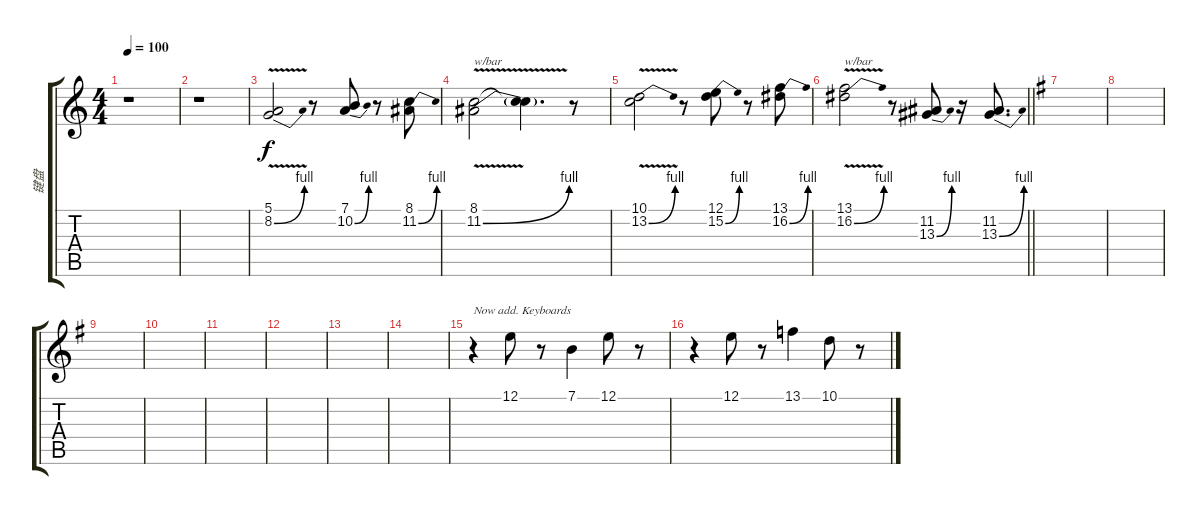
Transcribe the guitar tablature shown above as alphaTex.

\track ("键盘" "键盘") {instrument flute}
\staff {score tabs}
\tuning (E4 B3 G3 D3 A2 E2) {hide}
\ts (4 4)
\tempo 100
\clef g2
\ks c
r.1{dy f} |
r.1 |
(5.1 8.2{be (bend 0 0 60 4) v}).2{volume 14 instrument overdrivenguitar} r.8 (7.1 10.2{be (bend 0 0 60 4)}).8 r.8 (8.1 11.2{be (bend 0 0 60 4)}).8 |
(8.1 11.2{be (bend 0 0 60 4) v}).2{txt "w/bar"} (8.1{t} 11.2{t}).4{d} r.8 |
(10.1 13.2{be (bend 0 0 60 4) v}).2 r.8 (12.1 15.2{be (bend 0 0 60 4)}).8 r.8 (13.1 16.2{be (bend 0 0 60 4)}).8 |
\barLineRight lightlight
(13.1 16.2{be (bend 0 0 60 4) v}).2{txt "w/bar"} r.8 (11.2 13.3{be (bend 0 0 60 4)}).8 r.16 (11.2 13.3{be (bend 0 0 60 4)}).8{d} |
\ks g
|
|
|
|
|
|
|
|
r.4{txt "Now add. Keyboards" volume 14 instrument tremolostrings} 12.1.8 r.8 7.1.4 12.1.8 r.8 |
r.4 12.1.8 r.8 13.1.4 10.1.8{txt ""} r.8
